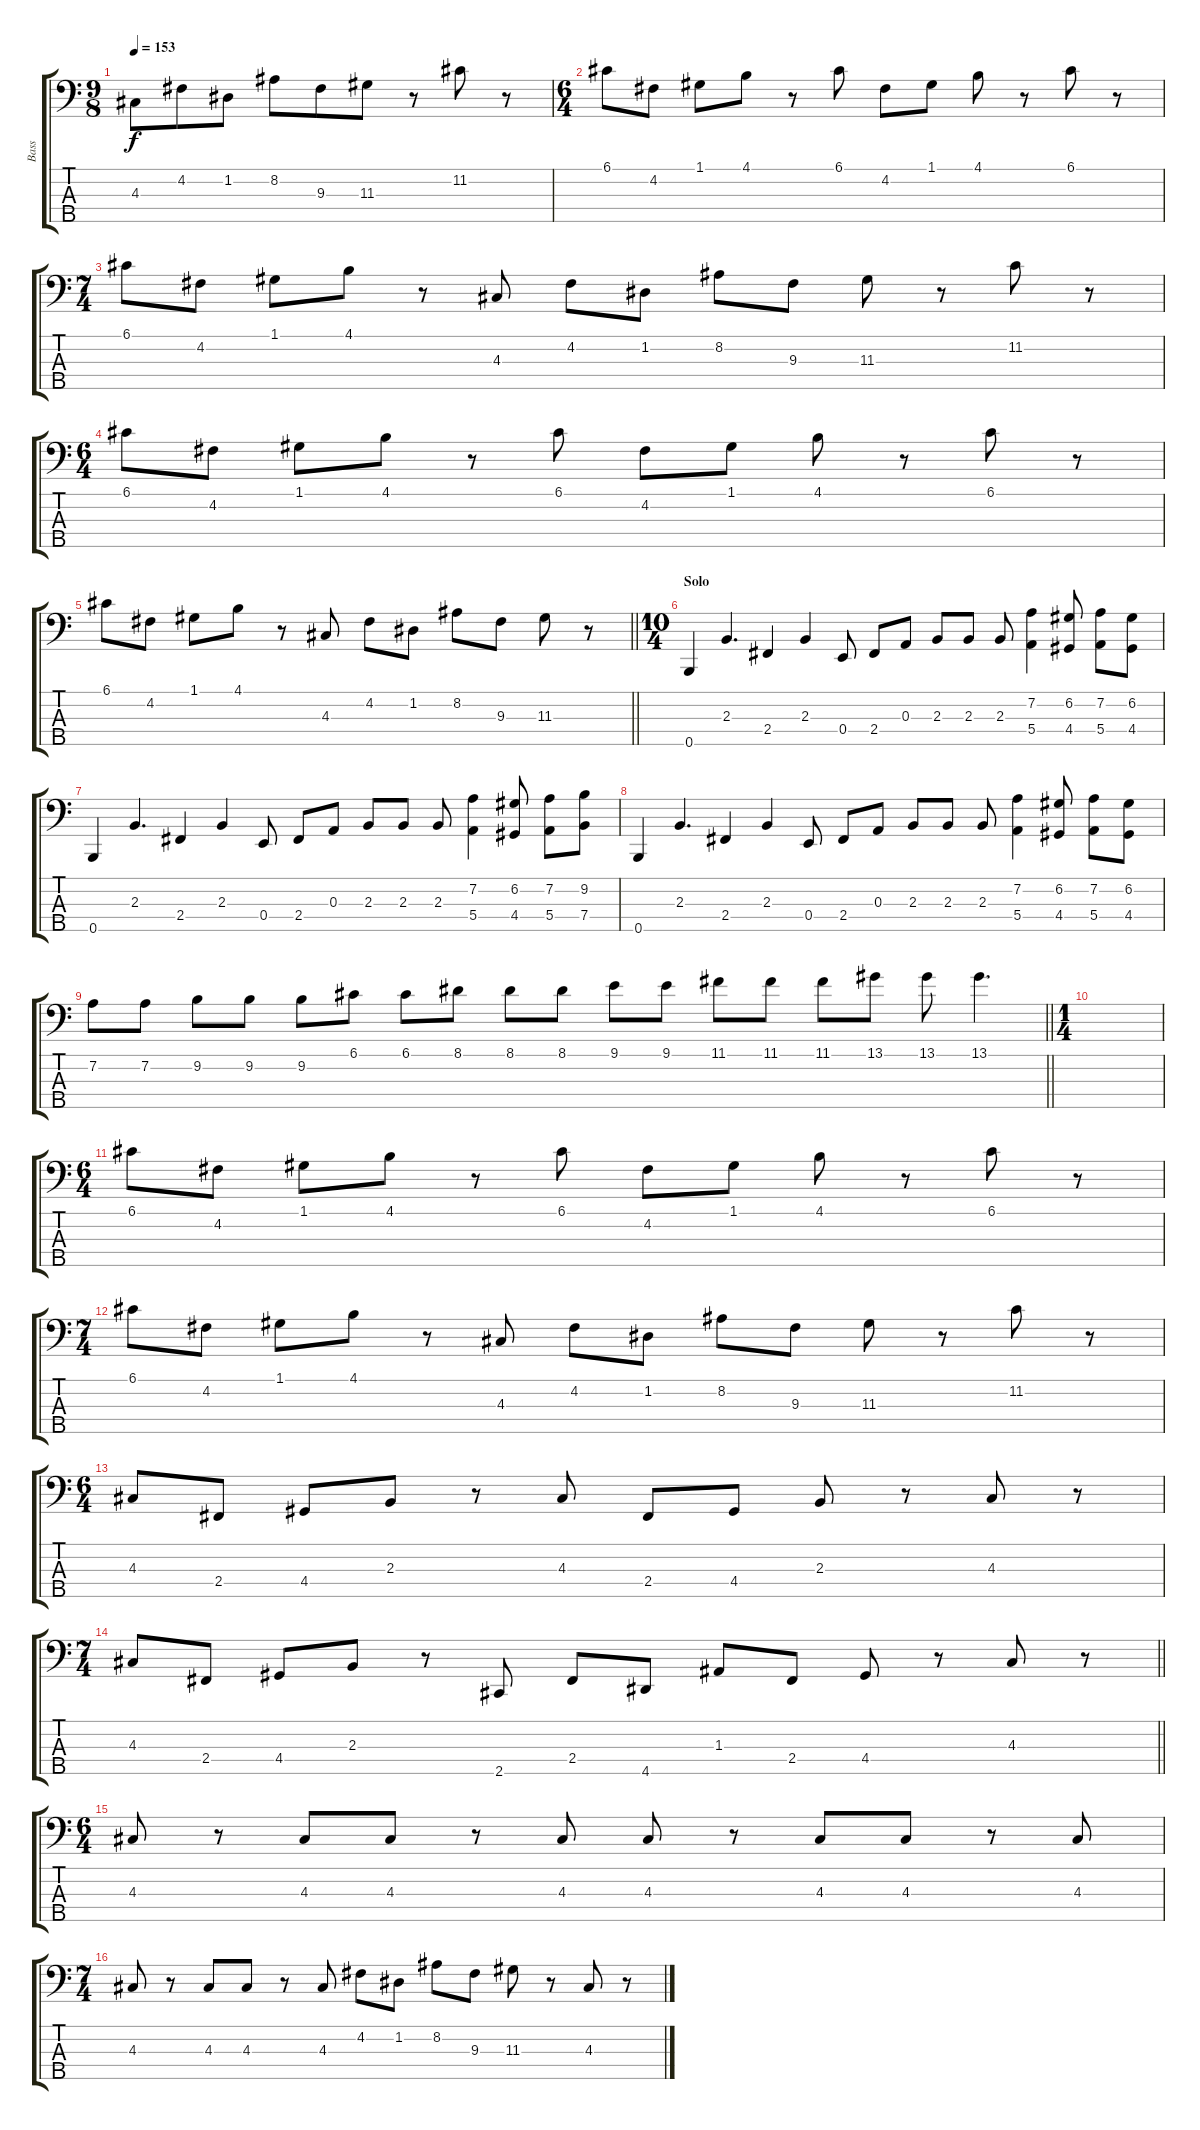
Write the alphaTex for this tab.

\track ("Bass" "Bass") {instrument electricbassfinger}
\staff {score tabs}
\tuning (G2 D2 A1 E1 B0) {hide}
\ts (9 8)
\tempo 153
\clef f4
\ks c
4.3.8{dy f} 4.2.8 1.2.8 8.2.8 9.3.8 11.3.8 r.8 11.2.8 r.8 |
\ts (6 4)
6.1.8 4.2.8 1.1.8 4.1.8 r.8 6.1.8 4.2.8 1.1.8 4.1.8 r.8 6.1.8 r.8 |
\ts (7 4)
6.1.8 4.2.8 1.1.8 4.1.8 r.8 4.3.8 4.2.8 1.2.8 8.2.8 9.3.8 11.3.8 r.8 11.2.8 r.8 |
\ts (6 4)
6.1.8 4.2.8 1.1.8 4.1.8 r.8 6.1.8 4.2.8 1.1.8 4.1.8 r.8 6.1.8 r.8 |
\barLineRight lightlight
6.1.8 4.2.8 1.1.8 4.1.8 r.8 4.3.8 4.2.8 1.2.8 8.2.8 9.3.8 11.3.8 r.8 |
\ts (10 4)
\section ("" "Solo")
0.5.4 2.3.4{d} 2.4.4 2.3.4 0.4.8 2.4.8 0.3.8 2.3.8 2.3.8 2.3.8 (7.2 5.4).4 (6.2 4.4).8 (7.2 5.4).8 (6.2 4.4).8 |
0.5.4 2.3.4{d} 2.4.4 2.3.4 0.4.8 2.4.8 0.3.8 2.3.8 2.3.8 2.3.8 (7.2 5.4).4 (6.2 4.4).8 (7.2 5.4).8 (9.2 7.4).8 |
0.5.4 2.3.4{d} 2.4.4 2.3.4 0.4.8 2.4.8 0.3.8 2.3.8 2.3.8 2.3.8 (7.2 5.4).4 (6.2 4.4).8 (7.2 5.4).8 (6.2 4.4).8 |
\barLineRight lightlight
7.2.8 7.2.8 9.2.8 9.2.8 9.2.8 6.1.8 6.1.8 8.1.8 8.1.8 8.1.8 9.1.8 9.1.8 11.1.8 11.1.8 11.1.8 13.1.8 13.1.8 13.1.4{d} |
\ts (1 4)
\section ("" "")
|
\ts (6 4)
6.1.8 4.2.8 1.1.8 4.1.8 r.8 6.1.8 4.2.8 1.1.8 4.1.8 r.8 6.1.8 r.8 |
\ts (7 4)
6.1.8 4.2.8 1.1.8 4.1.8 r.8 4.3.8 4.2.8 1.2.8 8.2.8 9.3.8 11.3.8 r.8 11.2.8 r.8 |
\ts (6 4)
4.3.8 2.4.8 4.4.8 2.3.8 r.8 4.3.8 2.4.8 4.4.8 2.3.8 r.8 4.3.8 r.8 |
\ts (7 4)
\barLineRight lightlight
4.3.8 2.4.8 4.4.8 2.3.8 r.8 2.5.8 2.4.8 4.5.8 1.3.8 2.4.8 4.4.8 r.8 4.3.8 r.8 |
\ts (6 4)
4.3.8 r.8 4.3.8 4.3.8 r.8 4.3.8 4.3.8 r.8 4.3.8 4.3.8 r.8 4.3.8 |
\ts (7 4)
4.3.8 r.8 4.3.8 4.3.8 r.8 4.3.8 4.2.8 1.2.8 8.2.8 9.3.8 11.3.8 r.8 4.3.8 r.8
